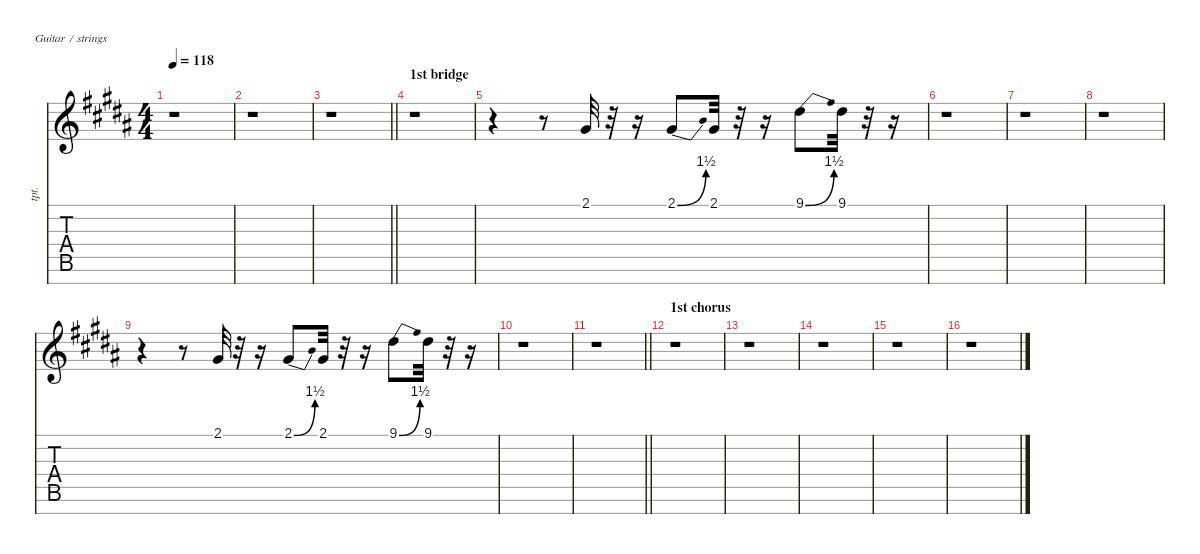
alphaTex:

\defaultSystemsLayout 4
\hideDynamics
\bracketExtendMode nobrackets
\otherSystemsTrackNameOrientation horizontal
\track ("trumpet" "tpt.") {instrument trumpet}
\staff {score tabs}
\tuning (E4 B3 G3 D3 A2 E2 B1)
\displaytranspose 2
\ts (4 4)
\tempo 118
\clef g2
\ks g#minor
r.1{dy f} |
r.1 |
\barLineRight lightlight
r.1 |
\section ("" "1st bridge")
r.1 |
r.4 r.8 2.1{acc #}.32 r.32 r.16 2.1{be (bend 0 0 4.999999799999999 6) acc #}.8{dy ff} 2.1{acc #}.32{dy mf} r.32 r.16 9.1{be (bend 0 0 4.999999799999999 6) acc #}.8{dy ff} 9.1{acc #}.32{dy mf} r.32 r.16 |
r.1 |
r.1 |
r.1 |
r.4 r.8 2.1{acc #}.32{dy f} r.32 r.16 2.1{be (bend 0 0 4.999999799999999 6) acc #}.8{dy ff} 2.1{acc #}.32{dy mf} r.32 r.16 9.1{be (bend 0 0 4.999999799999999 6) acc #}.8{dy ff} 9.1{acc #}.32{dy mf} r.32 r.16 |
r.1 |
\barLineRight lightlight
r.1 |
\section ("" "1st chorus")
r.1 |
r.1 |
r.1 |
r.1 |
r.1
